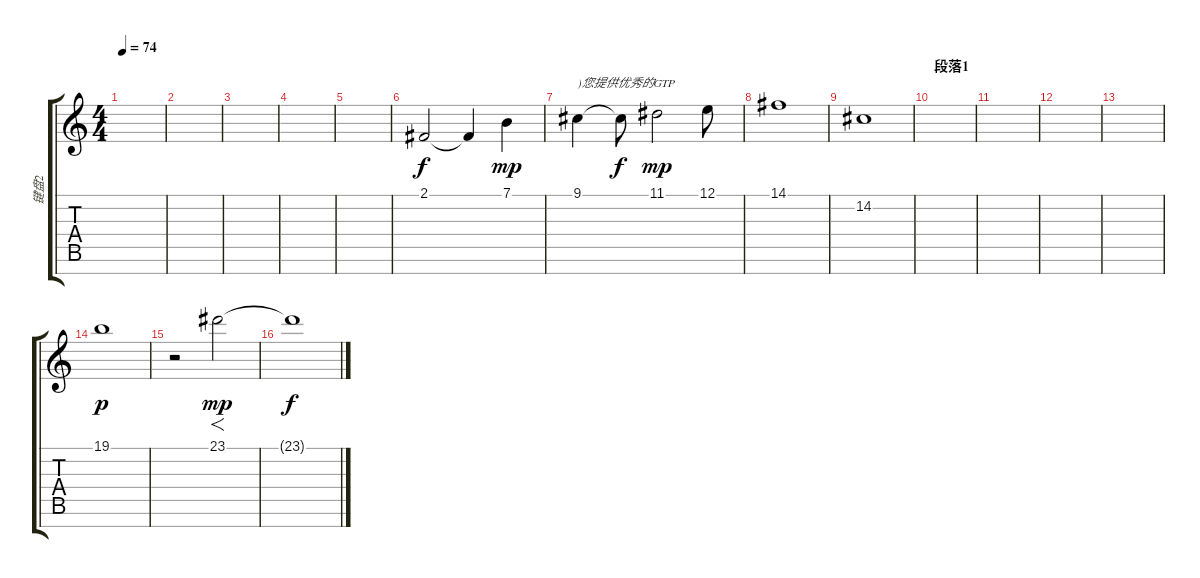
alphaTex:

\track ("键盘2" "键盘2") {instrument stringensemble1}
\staff {score tabs}
\tuning (E4 B3 G3 D3 A2 E2 B1) {hide}
\ts (4 4)
\tempo 74
\clef g2
\ks c
|
|
|
|
|
2.1.2 2.1{t}.4{dy f} 7.1.4{dy mp} |
9.1.4{txt ")您提供优秀的GTP"} 9.1{t}.8{dy f} 11.1.2{dy mp} 12.1.8 |
14.1.1 |
14.2.1 |
\section ("" "段落1")
|
|
|
|
19.1.1{dy p} |
r.2 23.1.2{f dy mp} |
23.1{t}.1{dy f}
